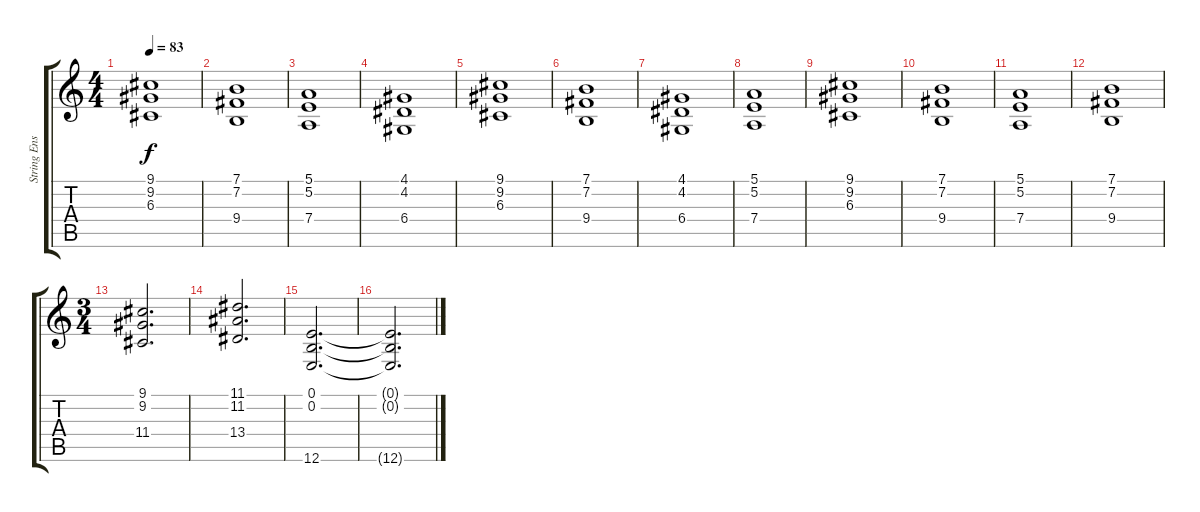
\track ("String Ensemble" "String Ens") {instrument stringensemble1}
\staff {score tabs}
\tuning (E4 B3 G3 D3 A2 E2) {hide}
\ts (4 4)
\tempo 83
\clef g2
\ks c
(9.1 9.2 6.3).1{dy f} |
(7.1 7.2 9.4).1 |
(5.1 5.2 7.4).1 |
(4.1 4.2 6.4).1 |
(9.1 9.2 6.3).1 |
(7.1 7.2 9.4).1 |
(4.1 4.2 6.4).1 |
(5.1 5.2 7.4).1 |
(9.1 9.2 6.3).1 |
(7.1 7.2 9.4).1 |
(5.1 5.2 7.4).1 |
(7.1 7.2 9.4).1 |
\ts (3 4)
(9.1 9.2 11.4).2{d} |
(11.1 11.2 13.4).2{d} |
(0.1 0.2 12.6).2{d} |
(0.1{t} 0.2{t} 12.6{t}).2{d}
